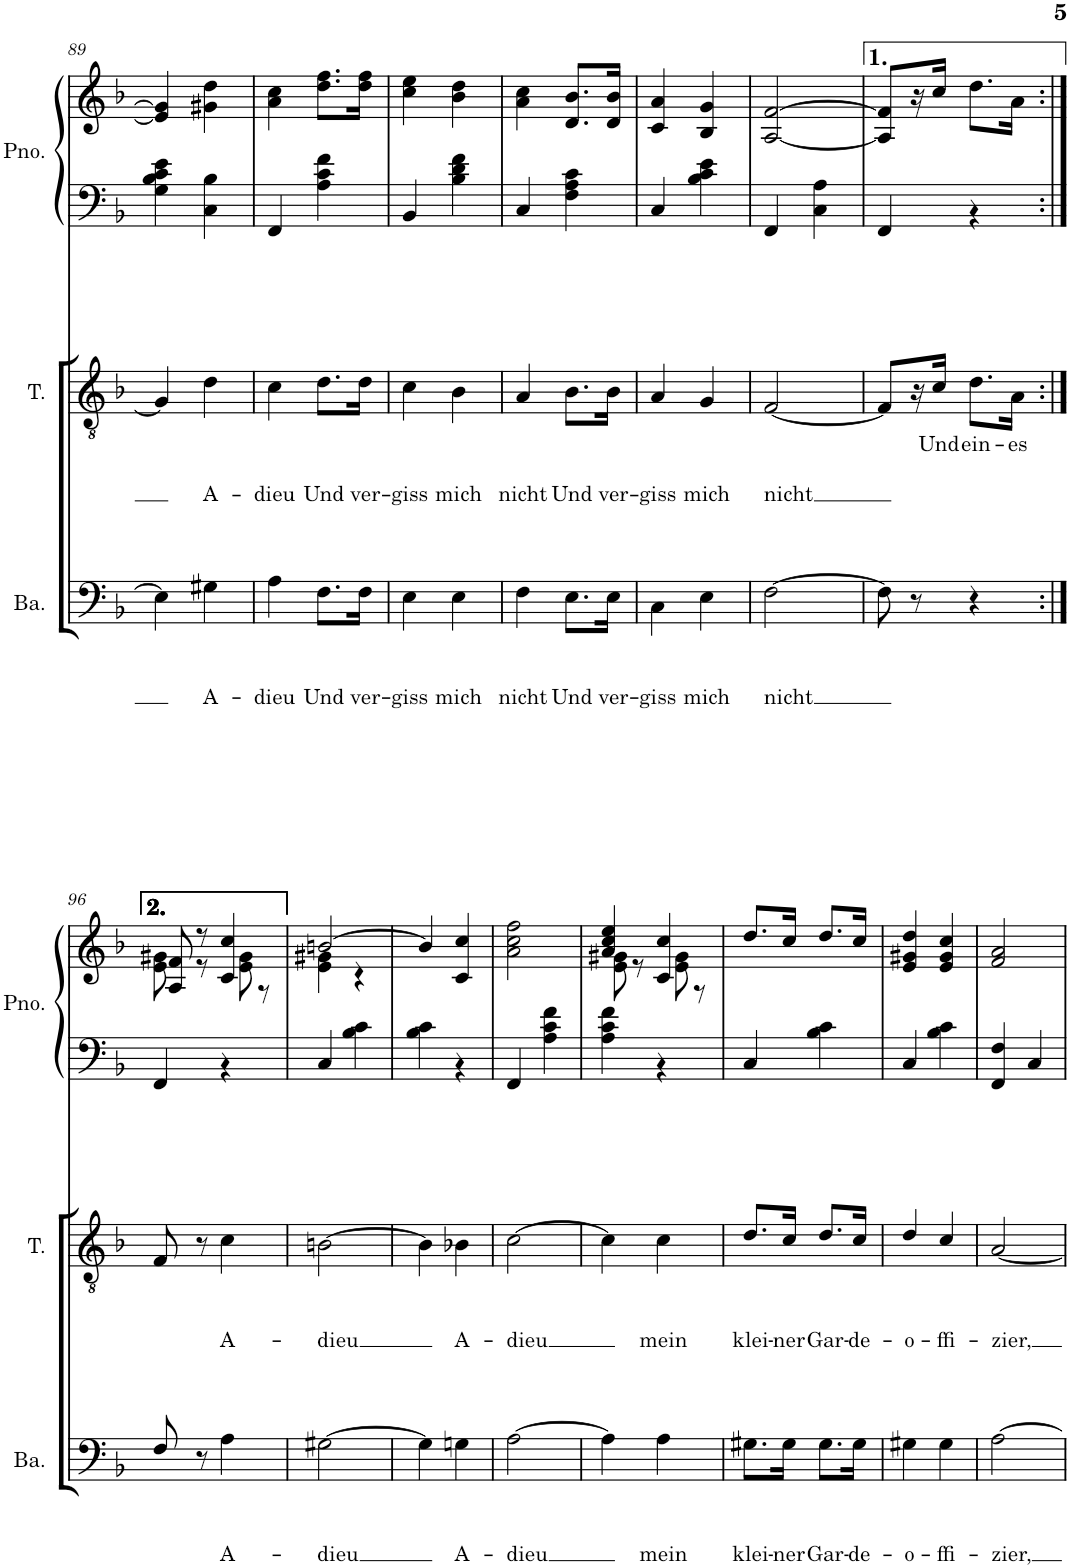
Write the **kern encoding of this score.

**kern	**text	**text	**text	**kern	**text	**text	**text	**kern	**kern
*part3	*part3	*part3	*part3	*part2	*part2	*part2	*part2	*part1	*part1
*staff4	*staff4	*staff4	*staff4	*staff3	*staff3	*staff3	*staff3	*staff2	*staff1
*I"Bariton	*	*	*	*I"Tenor	*	*	*	*I"Piano	*
*I'Ba.	*	*	*	*I'T.	*	*	*	*I'Pno.	*
!!LO:PB:g=z
*clefF4	*	*	*	*clefGv2	*	*	*	*clefF4	*clefG2
*k[b-]	*	*	*	*k[b-]	*	*	*	*k[b-]	*k[b-]
*M2/4	*	*	*	*M2/4	*	*	*	*M2/4	*M2/4
=89	=89	=89	=89	=89	=89	=89	=89	=89	=89
*	*	*	*	*	*	*	*	*^	*
4E\]	.	.	.	4G/]	.	.	.	2ryy	4G\ 4B-\ 4c\ 4e\	4e/] 4g/]
!	!	!	!LO:LY:b	!	!	!	!LO:LY:b	!	!	!
4G#X\	.	.	A-	4d\	.	.	A-	.	4C\ 4B-\	4g#X\ 4dd\
=90	=90	=90	=90	=90	=90	=90	=90	=90	=90	=90
!	!	!	!LO:LY:b	!	!	!	!LO:LY:b	!	!	!
4A\	.	.	-dieu	4c\	.	.	-dieu	2ryy	4FF/	4a\ 4cc\
!	!	!	!LO:LY:b	!	!	!	!LO:LY:b	!	!	!
8.F\L	.	.	Und	8.d\L	.	.	Und	.	4A\ 4c\ 4f\	8.dd\ 8.ff\L
!	!	!	!LO:LY:b	!	!	!	!LO:LY:b	!	!	!
16F\Jk	.	.	ver-	16d\Jk	.	.	ver-	.	.	16dd\ 16ff\Jk
=91	=91	=91	=91	=91	=91	=91	=91	=91	=91	=91
!	!	!	!LO:LY:b	!	!	!	!LO:LY:b	!	!	!
4E\	.	.	-giss	4c\	.	.	-giss	2ryy	4BB-/	4cc\ 4ee\
!	!	!	!LO:LY:b	!	!	!	!LO:LY:b	!	!	!
4E\	.	.	mich	4B-\	.	.	mich	.	4B-\ 4d\ 4f\	4b-\ 4dd\
=92	=92	=92	=92	=92	=92	=92	=92	=92	=92	=92
!	!	!	!LO:LY:b	!	!	!	!LO:LY:b	!	!	!
4F\	.	.	nicht	4A/	.	.	nicht	2ryy	4C/	4a\ 4cc\
!	!	!	!LO:LY:b	!	!	!	!LO:LY:b	!	!	!
8.E\L	.	.	Und	8.B-\L	.	.	Und	.	4F\ 4A\ 4c\	8.d/ 8.b-/L
!	!	!	!LO:LY:b	!	!	!	!LO:LY:b	!	!	!
16E\Jk	.	.	ver-	16B-\Jk	.	.	ver-	.	.	16d/ 16b-/Jk
=93	=93	=93	=93	=93	=93	=93	=93	=93	=93	=93
!	!	!	!LO:LY:b	!	!	!	!LO:LY:b	!	!	!
4C\	.	.	-giss	4A/	.	.	-giss	2ryy	4C/	4c/ 4a/
!	!	!	!LO:LY:b	!	!	!	!LO:LY:b	!	!	!
4E\	.	.	mich	4G/	.	.	mich	.	4B-\ 4c\ 4e\	4B-/ 4g/
=94	=94	=94	=94	=94	=94	=94	=94	=94	=94	=94
!	!	!	!LO:LY:b	!	!	!	!LO:LY:b	!	!	!
[2F\	.	.	nicht	[2F/	.	.	nicht	2ryy	4FF/	[2A/ [2f/
.	.	.	.	.	.	.	.	.	4C\ 4A\	.
=95	=95	=95	=95	=95	=95	=95	=95	=95	=95	=95
8F\]	.	.	.	8F/L]	.	.	.	2ryy	4FF/	8A/] 8f/]L
8r	.	.	.	16r	.	.	.	.	.	16r
!	!	!	!	!	!LO:LY:b	!	!	!	!	!
.	.	.	.	16c/JJ	Und	.	.	.	.	16cc/JJ
!	!	!	!	!	!LO:LY:b	!	!	!	!	!
4r	.	.	.	8.d\L	ein-	.	.	.	4r	8.dd\L
!	!	!	!	!	!LO:LY:b	!	!	!	!	!
.	.	.	.	16A\Jk	-es	.	.	.	.	16a\Jk
!!LO:LB:g=z
=96:|!	=96:|!	=96:|!	=96:|!	=96:|!	=96:|!	=96:|!	=96:|!	=96:|!	=96:|!	=96:|!
*	*	*	*	*	*	*	*	*	*	*^
8F/	.	.	.	8F/	.	.	.	2ryy	4FF/	8A/ 8f/	8e\ 8g#X\
8r	.	.	.	8r	.	.	.	.	.	8r	8r
!	!	!	!LO:LY:b	!	!	!	!LO:LY:b	!	!	!	!
4A\	.	.	A-	4c\	.	.	A-	.	4r	4c/ 4cc/	8e\ 8g#\
.	.	.	.	.	.	.	.	.	.	.	8r
=97	=97	=97	=97	=97	=97	=97	=97	=97	=97	=97	=97
!	!	!	!LO:LY:b	!	!	!	!LO:LY:b	!	!	!	!
[2G#X\	.	.	-dieu	[2Bn\	.	.	-dieu	2ryy	4C/	[>2bn/	4e\ 4g#X\
.	.	.	.	.	.	.	.	.	4B-\ 4c\	.	4r
*	*	*	*	*	*	*	*	*	*	*v	*v
=98	=98	=98	=98	=98	=98	=98	=98	=98	=98	=98
4G#\]	.	.	.	4B\]	.	.	.	2ryy	4B-\ 4c\	4b/]
!	!	!	!LO:LY:b	!	!	!	!LO:LY:b	!	!	!
4Gn\	.	.	A-	4B-X\	.	.	A-	.	4r	4c/ 4cc/
=99	=99	=99	=99	=99	=99	=99	=99	=99	=99	=99
!	!	!	!LO:LY:b	!	!	!	!LO:LY:b	!	!	!
[2A\	.	.	-dieu	[2c\	.	.	-dieu	2ryy	4FF/	2a\ 2cc\ 2ff\
.	.	.	.	.	.	.	.	.	4A\ 4c\ 4f\	.
=100	=100	=100	=100	=100	=100	=100	=100	=100	=100	=100
*	*	*	*	*	*	*	*	*	*	*^
4A\]	.	.	.	4c\]	.	.	.	2ryy	4A\ 4c\ 4f\	4a/ 4cc/ 4ee/	8e\ 8g#X\
.	.	.	.	.	.	.	.	.	.	.	8r
!	!	!	!LO:LY:b	!	!	!	!LO:LY:b	!	!	!	!
4A\	.	.	mein	4c\	.	.	mein	.	4r	4c/ 4cc/	8e\ 8g#\
.	.	.	.	.	.	.	.	.	.	.	8r
=101	=101	=101	=101	=101	=101	=101	=101	=101	=101	=101	=101
!	!	!	!LO:LY:b	!	!	!	!LO:LY:b	!	!	!	!
*	*	*	*	*	*	*	*	*	*	*v	*v
8.G#X\L	.	.	klei-	8.d/L	.	.	klei-	2ryy	4C/	8.dd/L
!	!	!	!LO:LY:b	!	!	!	!LO:LY:b	!	!	!
16G#\Jk	.	.	-ner	16c/Jk	.	.	-ner	.	.	16cc/Jk
!	!	!	!LO:LY:b	!	!	!	!LO:LY:b	!	!	!
8.G#\L	.	.	Gar-	8.d/L	.	.	Gar-	.	4B-\ 4c\	8.dd/L
!	!	!	!LO:LY:b	!	!	!	!LO:LY:b	!	!	!
16G#\Jk	.	.	-de-	16c/Jk	.	.	-de-	.	.	16cc/Jk
=102	=102	=102	=102	=102	=102	=102	=102	=102	=102	=102
!	!	!	!LO:LY:b	!	!	!	!LO:LY:b	!	!	!
4G#X\	.	.	-o-	4d/	.	.	-o-	2ryy	4C/	4e/ 4g#X/ 4dd/
!	!	!	!LO:LY:b	!	!	!	!LO:LY:b	!	!	!
4G#\	.	.	-ffi-	4c/	.	.	-ffi-	.	4B-\ 4c\	4e/ 4g#/ 4cc/
=103	=103	=103	=103	=103	=103	=103	=103	=103	=103	=103
!	!	!	!LO:LY:b	!	!	!	!LO:LY:b	!	!	!
[2A\	.	.	-zier,	[2A/	.	.	-zier,	2ryy	4FF/ 4F/	2f/ 2a/
.	.	.	.	.	.	.	.	.	4C/	.
*	*	*	*	*	*	*	*	*v	*v	*
=	=	=	=	=	=	=	=	=	=
*-	*-	*-	*-	*-	*-	*-	*-	*-	*-
